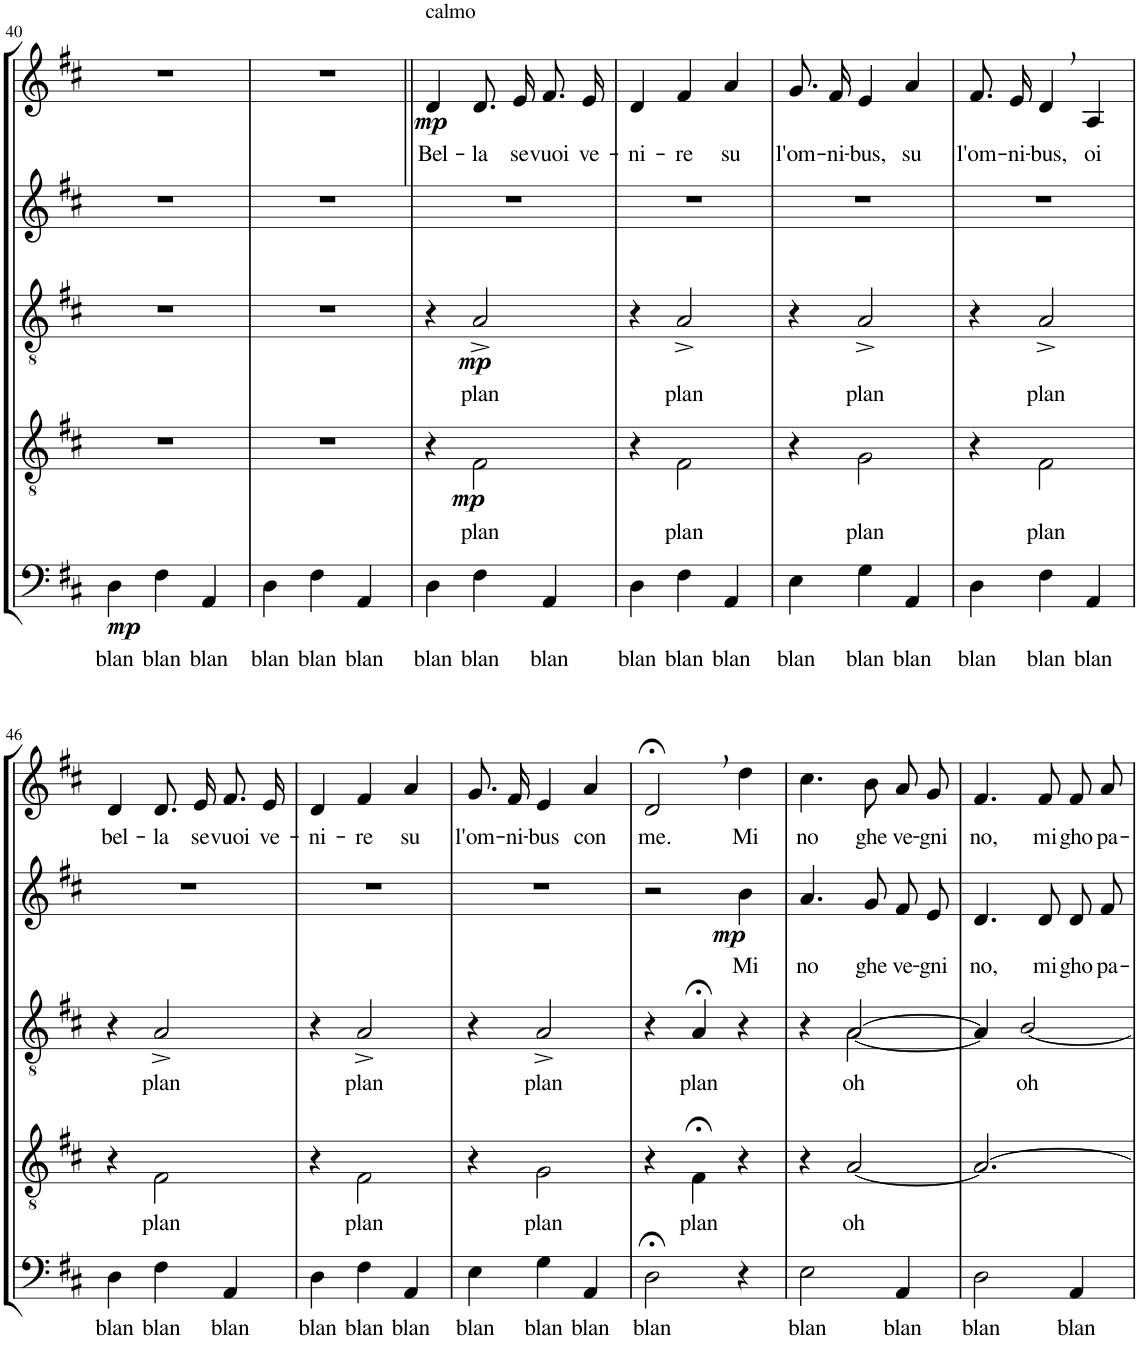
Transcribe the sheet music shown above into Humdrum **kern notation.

**kern	**text	**dynam	**kern	**text	**dynam	**kern	**text	**dynam	**kern	**text	**dynam	**kern	**text	**dynam
*part5	*part5	*part5	*part4	*part4	*part4	*part3	*part3	*part3	*part2	*part2	*part2	*part1	*part1	*part1
*staff5	*staff5	*staff5	*staff4	*staff4	*staff4	*staff3	*staff3	*staff3	*staff2	*staff2	*staff2	*staff1	*staff1	*staff1
*I"Bassi	*	*	*I"Tenori II	*	*	*I"Tenori I	*	*	*I"Contralti	*	*	*I"Soprani	*	*
!!LO:PB:g=z
*clefF4	*	*	*clefGv2	*	*	*clefGv2	*	*	*clefG2	*	*	*clefG2	*	*
*	*	*	*	*	*	*	*	*	*	*	*	*Trd1c2	*	*
*k[f#c#]	*	*	*k[f#c#]	*	*	*k[f#c#]	*	*	*k[f#c#]	*	*	*k[f#c#]	*	*
*D:	*	*	*D:	*	*	*D:	*	*	*D:	*	*	*D:	*	*
*M3/4	*	*	*M3/4	*	*	*M3/4	*	*	*M3/4	*	*	*M3/4	*	*
=40	=40	=40	=40	=40	=40	=40	=40	=40	=40	=40	=40	=40	=40	=40
!	!LO:LY:b	!LO:DY:b	!	!	!	!	!	!	!	!	!	!	!	!
4D\	blan	mp	2.r	.	.	2.r	.	.	2.r	.	.	2.r	.	.
!	!LO:LY:b	!	!	!	!	!	!	!	!	!	!	!	!	!
4F#\	blan	.	.	.	.	.	.	.	.	.	.	.	.	.
!	!LO:LY:b	!	!	!	!	!	!	!	!	!	!	!	!	!
4AA/	blan	.	.	.	.	.	.	.	.	.	.	.	.	.
=41	=41	=41	=41	=41	=41	=41	=41	=41	=41	=41	=41	=41	=41	=41
!	!LO:LY:b	!	!	!	!	!	!	!	!	!	!	!	!	!
4D\	blan	.	2.r	.	.	2.r	.	.	2.r	.	.	2.r	.	.
!	!LO:LY:b	!	!	!	!	!	!	!	!	!	!	!	!	!
4F#\	blan	.	.	.	.	.	.	.	.	.	.	.	.	.
!	!LO:LY:b	!	!	!	!	!	!	!	!	!	!	!	!	!
4AA/	blan	.	.	.	.	.	.	.	.	.	.	.	.	.
=42||	=42||	=42||	=42||	=42||	=42||	=42||	=42||	=42||	=42||	=42||	=42||	=42||	=42||	=42||
!	!	!	!	!	!	!	!	!	!	!	!	!LO:TX:a:t=calmo	!	!
!	!LO:LY:b	!	!	!	!	!	!	!	!	!	!	!	!LO:LY:b	!LO:DY:b
4D\	blan	.	4r	.	.	4r	.	.	2.r	.	.	4d/	Bel-	mp
!	!LO:LY:b	!	!	!LO:LY:b	!LO:DY:b	!	!LO:LY:b	!LO:DY:b	!	!	!	!	!LO:LY:b	!
4F#\	blan	.	2F#\	plan	mp	2A^/	plan	mp	.	.	.	8.d/L	-la	.
!	!	!	!	!	!	!	!	!	!	!	!	!	!LO:LY:b	!
.	.	.	.	.	.	.	.	.	.	.	.	16e/Jk	se	.
!	!LO:LY:b	!	!	!	!	!	!	!	!	!	!	!	!LO:LY:b	!
4AA/	blan	.	.	.	.	.	.	.	.	.	.	8.f#/L	vuoi	.
!	!	!	!	!	!	!	!	!	!	!	!	!	!LO:LY:b	!
.	.	.	.	.	.	.	.	.	.	.	.	16e/Jk	ve-	.
=43	=43	=43	=43	=43	=43	=43	=43	=43	=43	=43	=43	=43	=43	=43
!	!LO:LY:b	!	!	!	!	!	!	!	!	!	!	!	!LO:LY:b	!
4D\	blan	.	4r	.	.	4r	.	.	2.r	.	.	4d/	-ni-	.
!	!LO:LY:b	!	!	!LO:LY:b	!	!	!LO:LY:b	!	!	!	!	!	!LO:LY:b	!
4F#\	blan	.	2F#\	plan	.	2A^/	plan	.	.	.	.	4f#/	-re	.
!	!LO:LY:b	!	!	!	!	!	!	!	!	!	!	!	!LO:LY:b	!
4AA/	blan	.	.	.	.	.	.	.	.	.	.	4a/	su	.
=44	=44	=44	=44	=44	=44	=44	=44	=44	=44	=44	=44	=44	=44	=44
!	!LO:LY:b	!	!	!	!	!	!	!	!	!	!	!	!LO:LY:b	!
4E\	blan	.	4r	.	.	4r	.	.	2.r	.	.	8.g/L	l'om-	.
!	!	!	!	!	!	!	!	!	!	!	!	!	!LO:LY:b	!
.	.	.	.	.	.	.	.	.	.	.	.	16f#/Jk	-ni-	.
!	!LO:LY:b	!	!	!LO:LY:b	!	!	!LO:LY:b	!	!	!	!	!	!LO:LY:b	!
4G\	blan	.	2G\	plan	.	2A^/	plan	.	.	.	.	4e/	-bus,	.
!	!LO:LY:b	!	!	!	!	!	!	!	!	!	!	!	!LO:LY:b	!
4AA/	blan	.	.	.	.	.	.	.	.	.	.	4a/	su	.
=45	=45	=45	=45	=45	=45	=45	=45	=45	=45	=45	=45	=45	=45	=45
!	!LO:LY:b	!	!	!	!	!	!	!	!	!	!	!	!LO:LY:b	!
4D\	blan	.	4r	.	.	4r	.	.	2.r	.	.	8.f#/L	l'om-	.
!	!	!	!	!	!	!	!	!	!	!	!	!	!LO:LY:b	!
.	.	.	.	.	.	.	.	.	.	.	.	16e/Jk	-ni-	.
!	!LO:LY:b	!	!	!LO:LY:b	!	!	!LO:LY:b	!	!	!	!	!	!LO:LY:b	!
4F#\	blan	.	2F#\	plan	.	2A^/	plan	.	.	.	.	4d,/	-bus,	.
!	!LO:LY:b	!	!	!	!	!	!	!	!	!	!	!	!LO:LY:b	!
4AA/	blan	.	.	.	.	.	.	.	.	.	.	4A/	oi	.
!!LO:LB:g=z
=46	=46	=46	=46	=46	=46	=46	=46	=46	=46	=46	=46	=46	=46	=46
!	!LO:LY:b	!	!	!	!	!	!	!	!	!	!	!	!LO:LY:b	!
4D\	blan	.	4r	.	.	4r	.	.	2.r	.	.	4d/	bel-	.
!	!LO:LY:b	!	!	!LO:LY:b	!	!	!LO:LY:b	!	!	!	!	!	!LO:LY:b	!
4F#\	blan	.	2F#\	plan	.	2A^/	plan	.	.	.	.	8.d/L	-la	.
!	!	!	!	!	!	!	!	!	!	!	!	!	!LO:LY:b	!
.	.	.	.	.	.	.	.	.	.	.	.	16e/Jk	se	.
!	!LO:LY:b	!	!	!	!	!	!	!	!	!	!	!	!LO:LY:b	!
4AA/	blan	.	.	.	.	.	.	.	.	.	.	8.f#/L	vuoi	.
!	!	!	!	!	!	!	!	!	!	!	!	!	!LO:LY:b	!
.	.	.	.	.	.	.	.	.	.	.	.	16e/Jk	ve-	.
=47	=47	=47	=47	=47	=47	=47	=47	=47	=47	=47	=47	=47	=47	=47
!	!LO:LY:b	!	!	!	!	!	!	!	!	!	!	!	!LO:LY:b	!
4D\	blan	.	4r	.	.	4r	.	.	2.r	.	.	4d/	-ni-	.
!	!LO:LY:b	!	!	!LO:LY:b	!	!	!LO:LY:b	!	!	!	!	!	!LO:LY:b	!
4F#\	blan	.	2F#\	plan	.	2A^/	plan	.	.	.	.	4f#/	-re	.
!	!LO:LY:b	!	!	!	!	!	!	!	!	!	!	!	!LO:LY:b	!
4AA/	blan	.	.	.	.	.	.	.	.	.	.	4a/	su	.
=48	=48	=48	=48	=48	=48	=48	=48	=48	=48	=48	=48	=48	=48	=48
!	!LO:LY:b	!	!	!	!	!	!	!	!	!	!	!	!LO:LY:b	!
4E\	blan	.	4r	.	.	4r	.	.	2.r	.	.	8.g/L	l'om-	.
!	!	!	!	!	!	!	!	!	!	!	!	!	!LO:LY:b	!
.	.	.	.	.	.	.	.	.	.	.	.	16f#/Jk	-ni-	.
!	!LO:LY:b	!	!	!LO:LY:b	!	!	!LO:LY:b	!	!	!	!	!	!LO:LY:b	!
4G\	blan	.	2G\	plan	.	2A^/	plan	.	.	.	.	4e/	-bus	.
!	!LO:LY:b	!	!	!	!	!	!	!	!	!	!	!	!LO:LY:b	!
4AA/	blan	.	.	.	.	.	.	.	.	.	.	4a/	con	.
=49	=49	=49	=49	=49	=49	=49	=49	=49	=49	=49	=49	=49	=49	=49
!	!LO:LY:b	!	!	!	!	!	!	!	!	!	!	!	!LO:LY:b	!
2D;<\	blan	.	4r	.	.	4r	.	.	2r	.	.	2d;<,/	me.	.
!	!	!	!	!LO:LY:b	!	!	!LO:LY:b	!	!	!	!	!	!	!
.	.	.	4F#;<\	plan	.	4A;</	plan	.	.	.	.	.	.	.
!	!	!	!	!	!	!	!	!	!	!LO:LY:b	!LO:DY:b	!	!LO:LY:b	!
4r	.	.	4r	.	.	4r	.	.	4b\	Mi	mp	4dd\	Mi	.
=50	=50	=50	=50	=50	=50	=50	=50	=50	=50	=50	=50	=50	=50	=50
!	!LO:LY:b	!	!	!	!	!	!	!	!	!LO:LY:b	!	!	!LO:LY:b	!
*	*	*	*	*	*	*^	*	*	*	*	*	*	*	*
2E\	blan	.	4r	.	.	4r	4ryy	.	.	4.a/	no	.	4.cc#\	no	.
!	!	!	!	!LO:LY:b	!	!	!	!LO:LY:b	!	!	!	!	!	!	!
.	.	.	[2A/	oh	.	[2A/	[2A\	oh	.	.	.	.	.	.	.
!	!	!	!	!	!	!	!	!	!	!	!LO:LY:b	!	!	!LO:LY:b	!
.	.	.	.	.	.	.	.	.	.	8g/	ghe	.	8b\	ghe	.
!	!LO:LY:b	!	!	!	!	!	!	!	!	!	!LO:LY:b	!	!	!LO:LY:b	!
4AA/	blan	.	.	.	.	.	.	.	.	8f#/L	ve-	.	8a/L	ve-	.
!	!	!	!	!	!	!	!	!	!	!	!LO:LY:b	!	!	!LO:LY:b	!
.	.	.	.	.	.	.	.	.	.	8e/J	-gni	.	8g/J	-gni	.
*	*	*	*	*	*	*v	*v	*	*	*	*	*	*	*	*
=51	=51	=51	=51	=51	=51	=51	=51	=51	=51	=51	=51	=51	=51	=51
!	!LO:LY:b	!	!	!	!	!	!	!	!	!LO:LY:b	!	!	!LO:LY:b	!
2D\	blan	.	2.A/_	.	.	4A/]	.	.	4.d/	no,	.	4.f#/	no,	.
!	!	!	!	!	!	!	!LO:LY:b	!	!	!	!	!	!	!
.	.	.	.	.	.	[2B/	oh	.	.	.	.	.	.	.
!	!	!	!	!	!	!	!	!	!	!LO:LY:b	!	!	!LO:LY:b	!
.	.	.	.	.	.	.	.	.	8d/	mi	.	8f#/	mi	.
!	!LO:LY:b	!	!	!	!	!	!	!	!	!LO:LY:b	!	!	!LO:LY:b	!
4AA/	blan	.	.	.	.	.	.	.	8d/L	gho	.	8f#/L	gho	.
!	!	!	!	!	!	!	!	!	!	!LO:LY:b	!	!	!LO:LY:b	!
.	.	.	.	.	.	.	.	.	8f#/J	pa-	.	8a/J	pa-	.
=	=	=	=	=	=	=	=	=	=	=	=	=	=	=
*-	*-	*-	*-	*-	*-	*-	*-	*-	*-	*-	*-	*-	*-	*-
